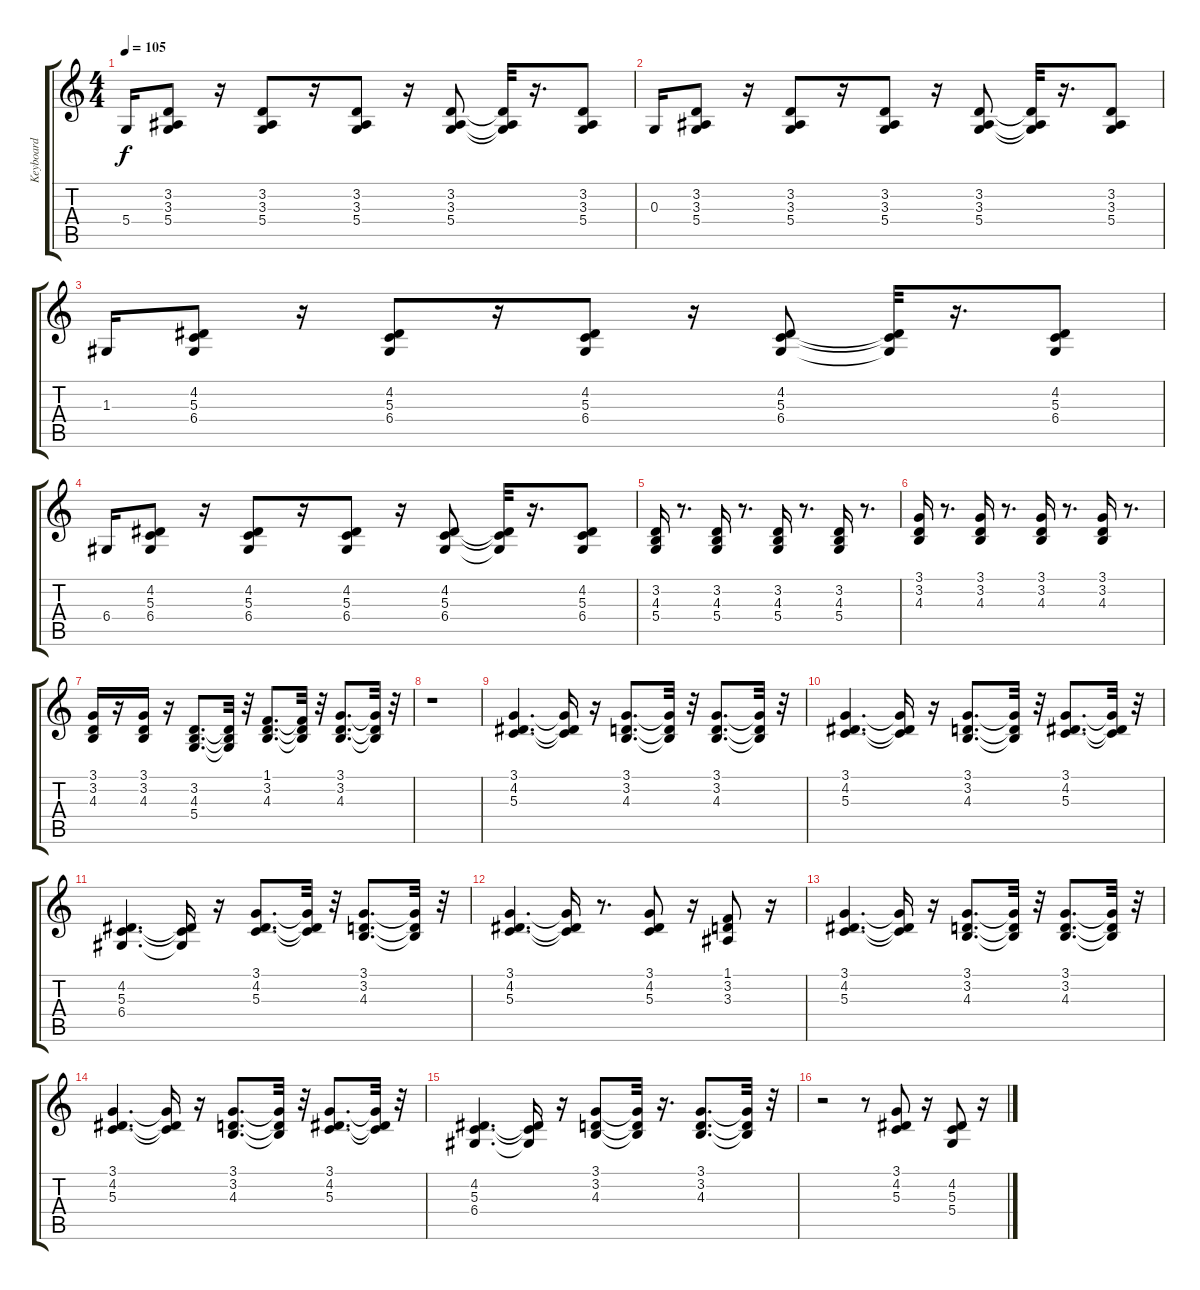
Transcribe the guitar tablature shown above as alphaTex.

\track ("Keyboard" "Keyboard") {instrument brightacousticpiano}
\staff {score tabs}
\tuning (E4 B3 G3 D3 A2 E2) {hide}
\ts (4 4)
\tempo 105
\clef g2
\ks c
5.4.16{dy f} (3.2 3.3 5.4).8 r.16 (3.2 3.3 5.4).8 r.16 (3.2 3.3 5.4).8 r.16 (3.2 3.3 5.4).8 (3.2{t} 3.3{t} 5.4{t}).32 r.16{d} (3.2 3.3 5.4).8 |
0.3.16 (3.2 3.3 5.4).8 r.16 (3.2 3.3 5.4).8 r.16 (3.2 3.3 5.4).8 r.16 (3.2 3.3 5.4).8 (3.2{t} 3.3{t} 5.4{t}).32 r.16{d} (3.2 3.3 5.4).8 |
1.3.16 (4.2 5.3 6.4).8 r.16 (4.2 5.3 6.4).8 r.16 (4.2 5.3 6.4).8 r.16 (4.2 5.3 6.4).8 (4.2{t} 5.3{t} 6.4{t}).32 r.16{d} (4.2 5.3 6.4).8 |
6.4.16 (4.2 5.3 6.4).8 r.16 (4.2 5.3 6.4).8 r.16 (4.2 5.3 6.4).8 r.16 (4.2 5.3 6.4).8 (4.2{t} 5.3{t} 6.4{t}).32 r.16{d} (4.2 5.3 6.4).8 |
(3.2 4.3 5.4).16 r.8{d} (3.2 4.3 5.4).16 r.8{d} (3.2 4.3 5.4).16 r.8{d} (3.2 4.3 5.4).16 r.8{d} |
(3.1 3.2 4.3).16 r.8{d} (3.1 3.2 4.3).16 r.8{d} (3.1 3.2 4.3).16 r.8{d} (3.1 3.2 4.3).16 r.8{d} |
(3.1 3.2 4.3).16 r.16 (3.1 3.2 4.3).16 r.16 (3.2 4.3 5.4).8{d} (3.2{t} 4.3{t} 5.4{t}).32 r.32 (1.1 3.2 4.3).8{d} (1.1{t} 3.2{t} 4.3{t}).32 r.32 (3.1 3.2 4.3).8{d} (3.1{t} 3.2{t} 4.3{t}).32 r.32 |
r.1 |
(3.1 4.2 5.3).4{d} (3.1{t} 4.2{t} 5.3{t}).16 r.16 (3.1 3.2 4.3).8{d} (3.1{t} 3.2{t} 4.3{t}).32 r.32 (3.1 3.2 4.3).8{d} (3.1{t} 3.2{t} 4.3{t}).32 r.32 |
(3.1 4.2 5.3).4{d} (3.1{t} 4.2{t} 5.3{t}).16 r.16 (3.1 3.2 4.3).8{d} (3.1{t} 3.2{t} 4.3{t}).32 r.32 (3.1 4.2 5.3).8{d} (3.1{t} 4.2{t} 5.3{t}).32 r.32 |
(4.2 5.3 6.4).4{d} (4.2{t} 5.3{t} 6.4{t}).16 r.16 (3.1 4.2 5.3).8{d} (3.1{t} 4.2{t} 5.3{t}).32 r.32 (3.1 3.2 4.3).8{d} (3.1{t} 3.2{t} 4.3{t}).32 r.32 |
(3.1 4.2 5.3).4{d} (3.1{t} 4.2{t} 5.3{t}).16 r.8{d} (3.1 4.2 5.3).8 r.16 (1.1 3.2 3.3).8 r.16 |
(3.1 4.2 5.3).4{d} (3.1{t} 4.2{t} 5.3{t}).16 r.16 (3.1 3.2 4.3).8{d} (3.1{t} 3.2{t} 4.3{t}).32 r.32 (3.1 3.2 4.3).8{d} (3.1{t} 3.2{t} 4.3{t}).32 r.32 |
(3.1 4.2 5.3).4{d} (3.1{t} 4.2{t} 5.3{t}).16 r.16 (3.1 3.2 4.3).8{d} (3.1{t} 3.2{t} 4.3{t}).32 r.32 (3.1 4.2 5.3).8{d} (3.1{t} 4.2{t} 5.3{t}).32 r.32 |
(4.2 5.3 6.4).4{d} (4.2{t} 5.3{t} 6.4{t}).16 r.16 (3.1 3.2 4.3).8 (3.1{t} 3.2{t} 4.3{t}).32 r.16{d} (3.1 3.2 4.3).8{d} (3.1{t} 3.2{t} 4.3{t}).32 r.32 |
r.2 r.8 (3.1 4.2 5.3).8 r.16 (4.2 5.3 5.4).8 r.16
